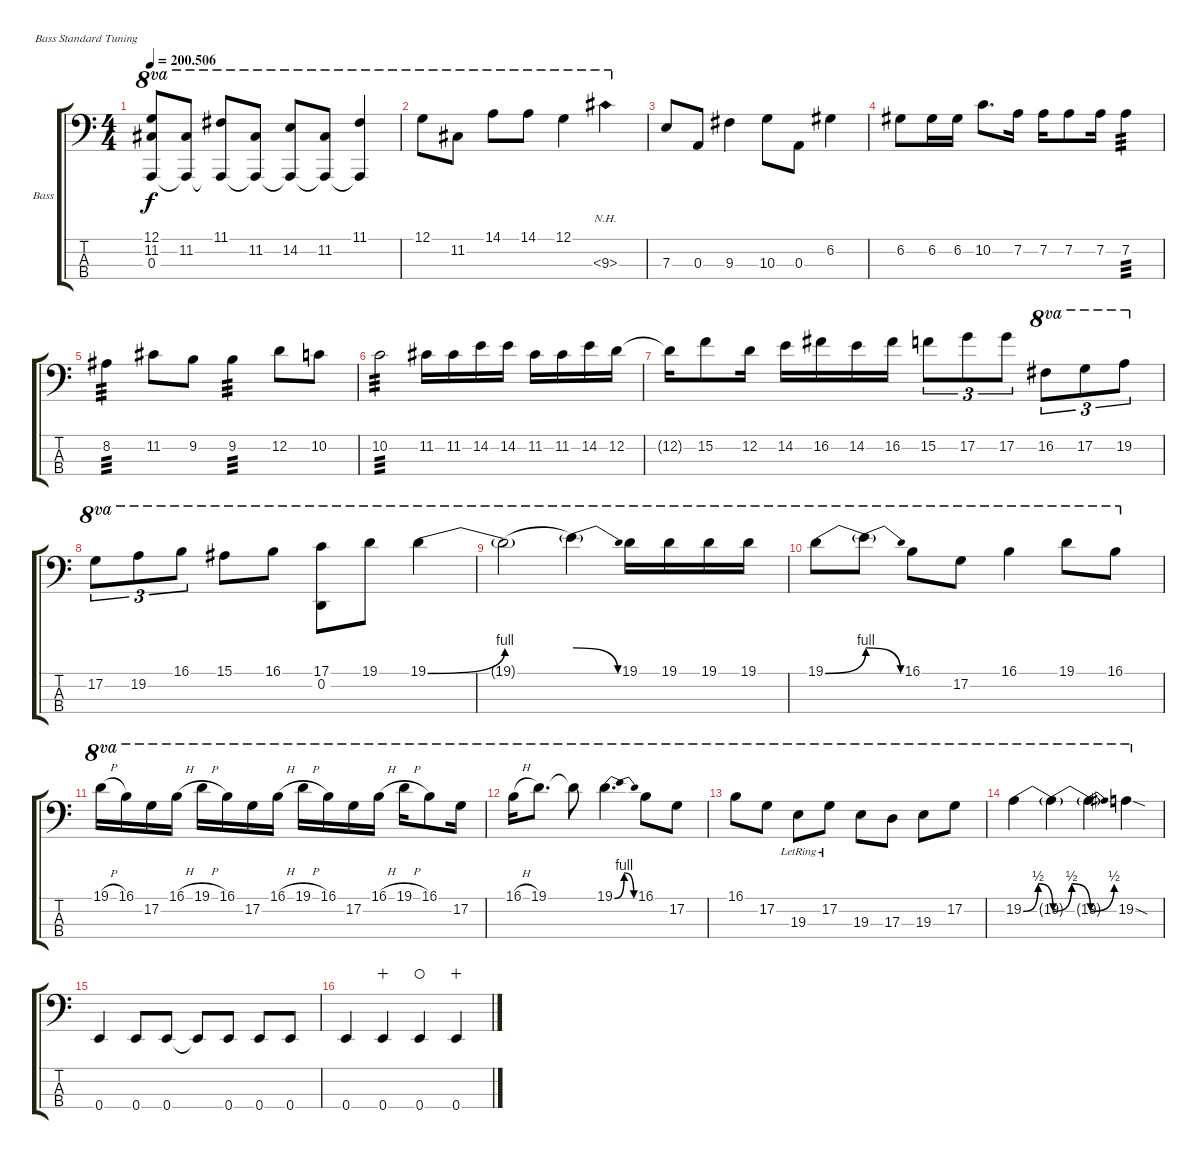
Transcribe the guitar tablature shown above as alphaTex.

\bracketExtendMode groupsimilarinstruments
\firstSystemTrackNameOrientation horizontal
\otherSystemsTrackNameOrientation horizontal
\track ("Bass" "Bass") {instrument distortionguitar}
\staff {score tabs}
\tuning (G2 D2 A1 E1)
\ts (4 4)
\tempo
200.506
\accidentals auto
\clef f4
\ottava regular
\simile none
\ks c
(12.1 11.2 0.3).8{ot 8va dy f} (11.2 0.3{t}).8{ot 8va} (11.1 0.3{t}).8{ot 8va} (11.2 0.3{t}).8{ot 8va} (14.2 0.3{t}).8{ot 8va} (11.2 0.3{t}).8{ot 8va} (11.1 0.3{t}).4{ot 8va} |
12.1.8{ot 8va} 11.2.8{ot 8va} 14.1.8{ot 8va} 14.1.8{ot 8va} 12.1.4{ot 8va} 9.3{nh}.4{ot 8va} |
7.3.8 0.3.8 9.3.4 10.3.8 0.3.8 6.2.4 |
6.2.8 6.2.16 6.2.16 10.2.8{d} 7.2.16 7.2.16 7.2.8 7.2.16 7.2.4{tp 3} |
8.2.4{tp 3} 11.2.8 9.2.8 9.2.4{tp 3} 12.2.8 10.2.8 |
10.2.2{tp 3} 11.2.16 11.2.16 14.2.16 14.2.16 11.2.16 11.2.16 14.2.16 12.2.16 |
12.2{t}.16 15.2.8 12.2.16 14.2.16 16.2.16 14.2.16 16.2.16 15.2.8{tu (3 2)} 17.2.8{tu (3 2)} 17.2.8{tu (3 2)} 16.2.8{tu (3 2) ot 8va} 17.2.8{tu (3 2) ot 8va} 19.2.8{tu (3 2) ot 8va} |
17.2.8{tu (3 2) ot 8va} 19.2.8{tu (3 2) ot 8va} 16.1.8{tu (3 2) ot 8va} 15.1.8{ot 8va} 16.1.8{ot 8va} (17.1 0.2).8{ot 8va} 19.1.8{ot 8va} 19.1{be (bend 0 0 30 4)}.4{ot 8va} |
19.1{be (hold 0 0 60 0) t}.2{ot 8va} 19.1{be (release 22.8 4 45 0) t}.4{ot 8va} 19.1.16{ot 8va} 19.1.16{ot 8va} 19.1.16{ot 8va} 19.1.16{ot 8va} |
19.1{be (bend 0 0 60 4)}.8{ot 8va} 19.1{be (release 0 4 60 0) t}.8{ot 8va} 16.1.8{ot 8va} 17.2.8{ot 8va} 16.1.4{ot 8va} 19.1.8{ot 8va} 16.1.8{ot 8va} |
19.1{h}.16{ot 8va} 16.1.16{ot 8va} 17.2.16{ot 8va} 16.1{h}.16{ot 8va} 19.1{h}.16{ot 8va} 16.1.16{ot 8va} 17.2.16{ot 8va} 16.1{h}.16{ot 8va} 19.1{h}.16{ot 8va} 16.1.16{ot 8va} 17.2.16{ot 8va} 16.1{h}.16{ot 8va} 19.1{h}.16{ot 8va} 16.1.8{ot 8va} 17.2.16{ot 8va} |
16.1{h}.16{ot 8va} 19.1.8{d ot 8va} 19.1{t}.8{ot 8va} 19.1{be (bendrelease 9.6 0 19.8 4 37.8 4 47.4 0)}.4{d ot 8va} 16.1.8{ot 8va} 17.2.8{ot 8va} |
16.1.8{ot 8va} 17.2.8{ot 8va} 19.3{lr}.8{ot 8va} 17.2{lr}.8{ot 8va} 19.3.8{ot 8va} 17.3.8{ot 8va} 19.3.8{ot 8va} 17.2.8{ot 8va} |
19.2{be (bendrelease 12.6 0 19.8 2 36 2 46.199999999999996 0)}.4{ot 8va} 19.2{be (bendrelease 13.2 0 21.599999999999998 2 39.6 2 53.4 0) t}.4{ot 8va} 19.2{be (bend 15.6 0 34.8 2) t}.4{ot 8va} 19.2{sod}.4{ot 8va} |
0.4.4 0.4.8 0.4.8 0.4{t}.8 0.4.8 0.4.8 0.4.8 |
0.4.4 0.4.4{wahc} 0.4.4{waho} 0.4.4{wahc}
